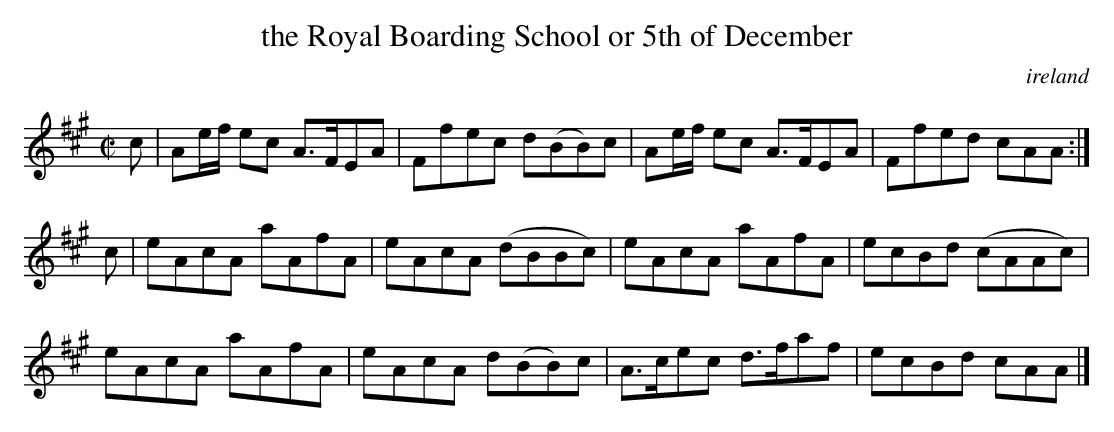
X:1
T:the Royal Boarding School or 5th of December
O:ireland
M:C|
K:A
c|\
Ae/f/ ec A>FEA| Ffec d(BB)c| Ae/f/ ec A>FEA| Ffed cAA:|
c|\
eAcA aAfA| eAcA (dBBc)| eAcA aAfA| ecBd (cAAc)|
eAcA aAfA| eAcA d(BB)c| A>cec d>faf| ecBd cAA|]
